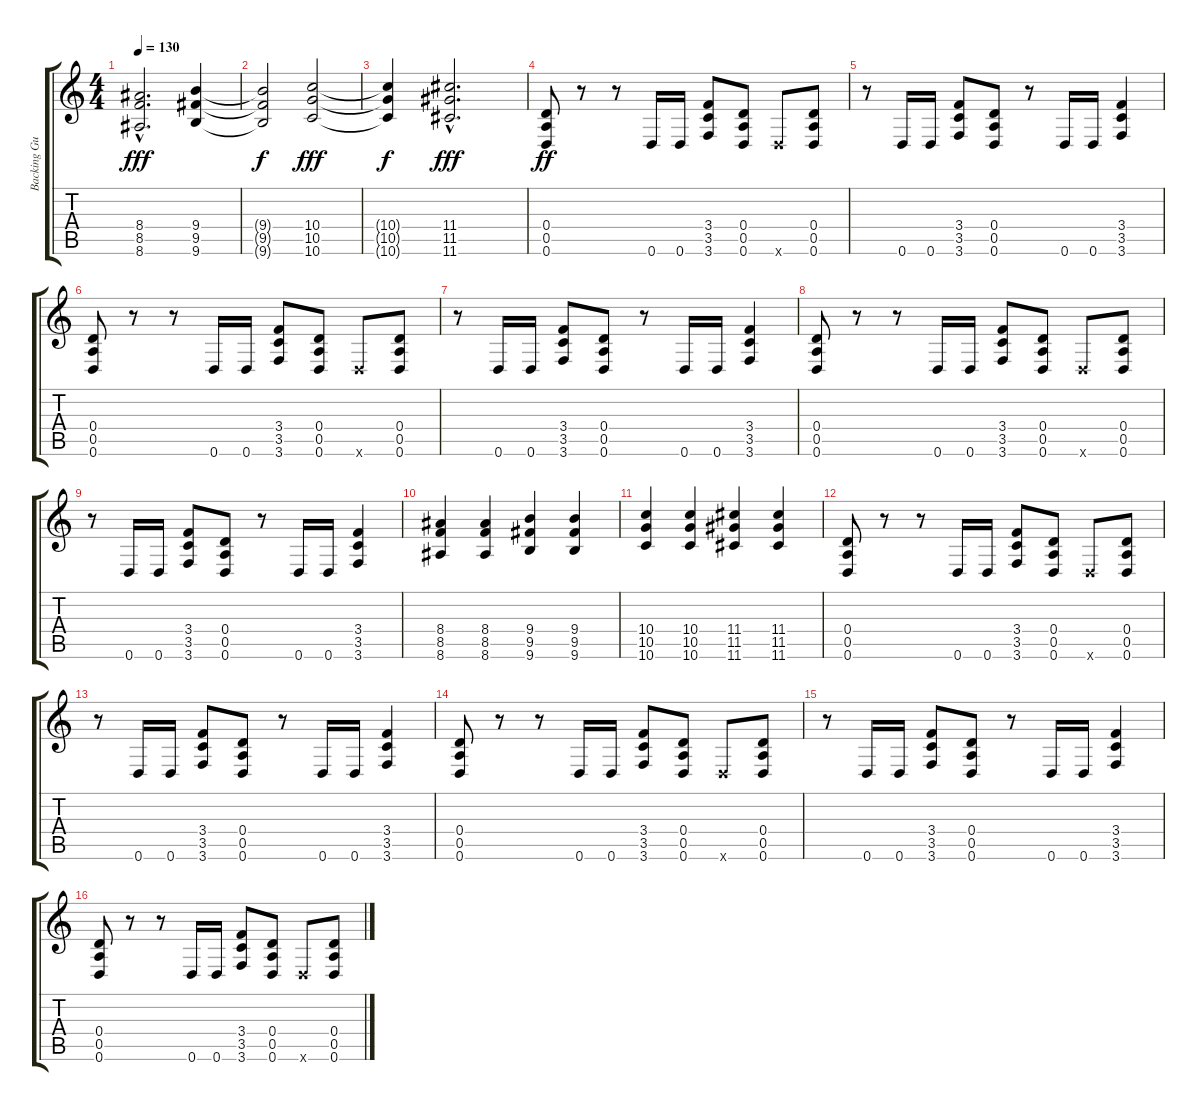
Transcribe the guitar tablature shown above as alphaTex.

\track ("Backing Guitar 1" "Backing Gu") {instrument distortionguitar}
\staff {score tabs}
\tuning (E4 B3 G3 D3 A2 D2) {hide}
\ts (4 4)
\tempo 130
\clef g2
\ks c
(8.4{hac} 8.5{hac} 8.6{hac}).2{d dy fff} (9.4 9.5 9.6).4 |
(9.4{t} 9.5{t} 9.6{t}).2{dy f} (10.4 10.5 10.6).2{dy fff} |
(10.4{t} 10.5{t} 10.6{t}).4{dy f} (11.4{hac} 11.5{hac} 11.6{hac}).2{d dy fff} |
(0.4 0.5 0.6).8{dy ff} r.8 r.8 0.6.16 0.6.16 (3.4 3.5 3.6).8 (0.4 0.5 0.6).8 0.6{x}.8 (0.4 0.5 0.6).8 |
r.8 0.6.16 0.6.16 (3.4 3.5 3.6).8 (0.4 0.5 0.6).8 r.8 0.6.16 0.6.16 (3.4 3.5 3.6).4 |
(0.4 0.5 0.6).8 r.8 r.8 0.6.16 0.6.16 (3.4 3.5 3.6).8 (0.4 0.5 0.6).8 0.6{x}.8 (0.4 0.5 0.6).8 |
r.8 0.6.16 0.6.16 (3.4 3.5 3.6).8 (0.4 0.5 0.6).8 r.8 0.6.16 0.6.16 (3.4 3.5 3.6).4 |
(0.4 0.5 0.6).8 r.8 r.8 0.6.16 0.6.16 (3.4 3.5 3.6).8 (0.4 0.5 0.6).8 0.6{x}.8 (0.4 0.5 0.6).8 |
r.8 0.6.16 0.6.16 (3.4 3.5 3.6).8 (0.4 0.5 0.6).8 r.8 0.6.16 0.6.16 (3.4 3.5 3.6).4 |
(8.4 8.5 8.6).4 (8.4 8.5 8.6).4 (9.4 9.5 9.6).4 (9.4 9.5 9.6).4 |
(10.4 10.5 10.6).4 (10.4 10.5 10.6).4 (11.4 11.5 11.6).4 (11.4 11.5 11.6).4 |
(0.4 0.5 0.6).8 r.8 r.8 0.6.16 0.6.16 (3.4 3.5 3.6).8 (0.4 0.5 0.6).8 0.6{x}.8 (0.4 0.5 0.6).8 |
r.8 0.6.16 0.6.16 (3.4 3.5 3.6).8 (0.4 0.5 0.6).8 r.8 0.6.16 0.6.16 (3.4 3.5 3.6).4 |
(0.4 0.5 0.6).8 r.8 r.8 0.6.16 0.6.16 (3.4 3.5 3.6).8 (0.4 0.5 0.6).8 0.6{x}.8 (0.4 0.5 0.6).8 |
r.8 0.6.16 0.6.16 (3.4 3.5 3.6).8 (0.4 0.5 0.6).8 r.8 0.6.16 0.6.16 (3.4 3.5 3.6).4 |
(0.4 0.5 0.6).8 r.8 r.8 0.6.16 0.6.16 (3.4 3.5 3.6).8 (0.4 0.5 0.6).8 0.6{x}.8 (0.4 0.5 0.6).8
